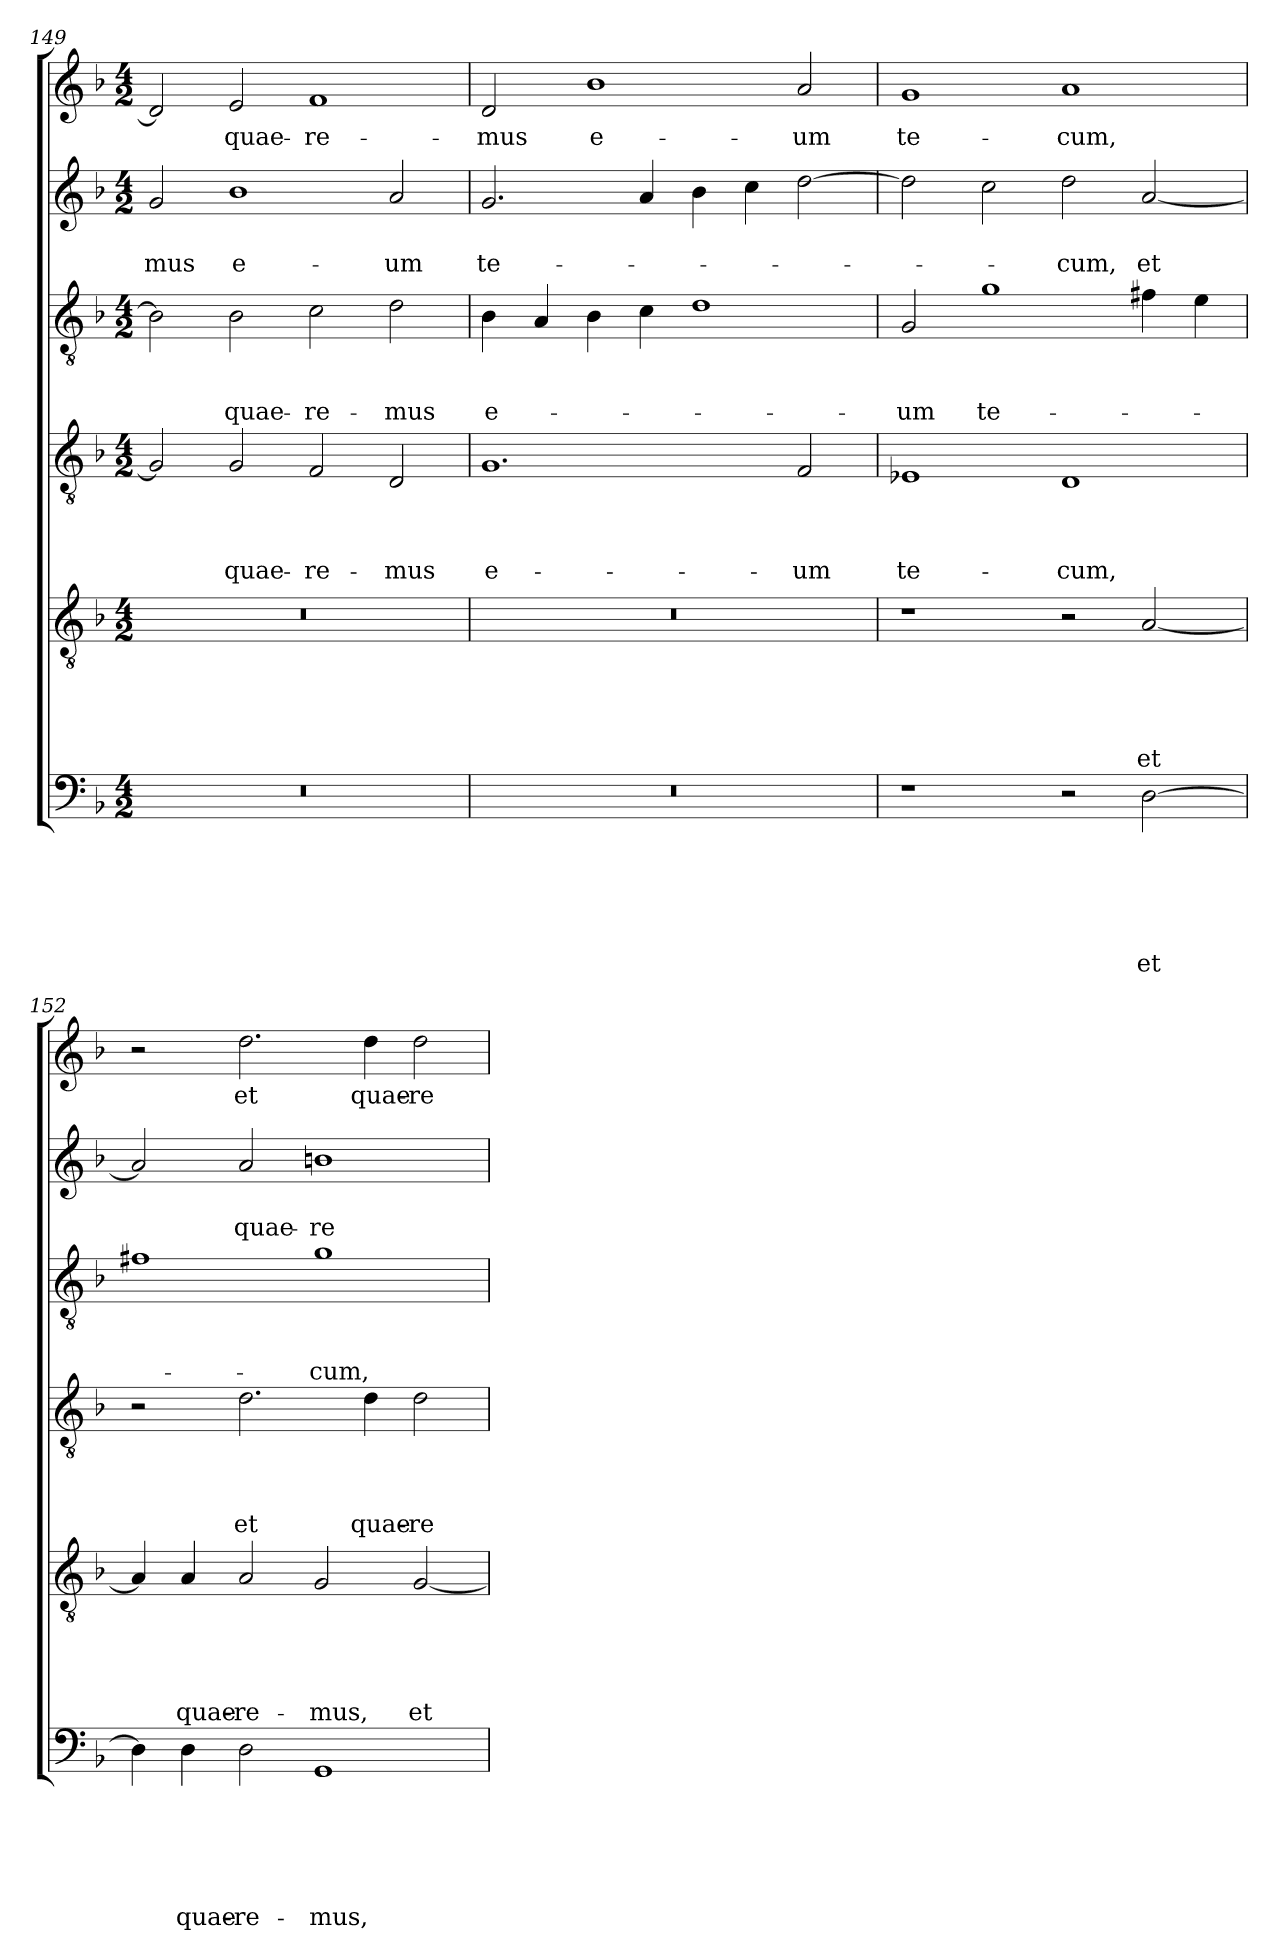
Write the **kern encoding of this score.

**kern	**text	**text	**text	**text	**text	**text	**kern	**text	**text	**text	**text	**text	**kern	**text	**text	**text	**text	**kern	**text	**text	**text	**kern	**text	**text	**kern	**text
*part6	*part6	*part6	*part6	*part6	*part6	*part6	*part5	*part5	*part5	*part5	*part5	*part5	*part4	*part4	*part4	*part4	*part4	*part3	*part3	*part3	*part3	*part2	*part2	*part2	*part1	*part1
*staff6	*staff6	*staff6	*staff6	*staff6	*staff6	*staff6	*staff5	*staff5	*staff5	*staff5	*staff5	*staff5	*staff4	*staff4	*staff4	*staff4	*staff4	*staff3	*staff3	*staff3	*staff3	*staff2	*staff2	*staff2	*staff1	*staff1
*clefF4	*	*	*	*	*	*	*clefGv2	*	*	*	*	*	*clefGv2	*	*	*	*	*clefGv2	*	*	*	*clefG2	*	*	*clefG2	*
*k[b-]	*	*	*	*	*	*	*k[b-]	*	*	*	*	*	*k[b-]	*	*	*	*	*k[b-]	*	*	*	*k[b-]	*	*	*k[b-]	*
*F:	*	*	*	*	*	*	*F:	*	*	*	*	*	*F:	*	*	*	*	*F:	*	*	*	*F:	*	*	*F:	*
*M4/2	*	*	*	*	*	*	*M4/2	*	*	*	*	*	*M4/2	*	*	*	*	*M4/2	*	*	*	*M4/2	*	*	*M4/2	*
=149	=149	=149	=149	=149	=149	=149	=149	=149	=149	=149	=149	=149	=149	=149	=149	=149	=149	=149	=149	=149	=149	=149	=149	=149	=149	=149
!	!	!	!	!	!	!	!	!	!	!	!	!	!	!	!	!	!	!	!	!	!	!	!	!LO:LY:b	!	!
0r	.	.	.	.	.	.	0r	.	.	.	.	.	2G/]	.	.	.	.	2B-\]	.	.	.	2g/	.	-mus	2d/]	.
!	!	!	!	!	!	!	!	!	!	!	!	!	!	!	!	!	!LO:LY:b	!	!	!	!LO:LY:b	!	!	!LO:LY:b	!	!LO:LY:b
.	.	.	.	.	.	.	.	.	.	.	.	.	2G/	.	.	.	quae-	2B-\	.	.	quae-	1b-	.	e-	2e/	quae-
!	!	!	!	!	!	!	!	!	!	!	!	!	!	!	!	!	!LO:LY:b	!	!	!	!LO:LY:b	!	!	!	!	!LO:LY:b
.	.	.	.	.	.	.	.	.	.	.	.	.	2F/	.	.	.	-re-	2c\	.	.	-re-	.	.	.	1f	-re-
!	!	!	!	!	!	!	!	!	!	!	!	!	!	!	!	!	!LO:LY:b	!	!	!	!LO:LY:b	!	!	!LO:LY:b	!	!
.	.	.	.	.	.	.	.	.	.	.	.	.	2D/	.	.	.	-mus	2d\	.	.	-mus	2a/	.	-um	.	.
=150	=150	=150	=150	=150	=150	=150	=150	=150	=150	=150	=150	=150	=150	=150	=150	=150	=150	=150	=150	=150	=150	=150	=150	=150	=150	=150
!	!	!	!	!	!	!	!	!	!	!	!	!	!	!	!	!	!LO:LY:b	!	!	!	!LO:LY:b	!	!	!LO:LY:b	!	!LO:LY:b
0r	.	.	.	.	.	.	0r	.	.	.	.	.	1.G	.	.	.	e-	4B-\	.	.	e-	2.g/	.	te-	2d/	-mus
.	.	.	.	.	.	.	.	.	.	.	.	.	.	.	.	.	.	4A/	.	.	.	.	.	.	.	.
!	!	!	!	!	!	!	!	!	!	!	!	!	!	!	!	!	!	!	!	!	!	!	!	!	!	!LO:LY:b
.	.	.	.	.	.	.	.	.	.	.	.	.	.	.	.	.	.	4B-\	.	.	.	.	.	.	1b-	e-
.	.	.	.	.	.	.	.	.	.	.	.	.	.	.	.	.	.	4c\	.	.	.	4a/	.	.	.	.
.	.	.	.	.	.	.	.	.	.	.	.	.	.	.	.	.	.	1d	.	.	.	4b-\	.	.	.	.
.	.	.	.	.	.	.	.	.	.	.	.	.	.	.	.	.	.	.	.	.	.	4cc\	.	.	.	.
!	!	!	!	!	!	!	!	!	!	!	!	!	!	!	!	!	!LO:LY:b	!	!	!	!	!	!	!	!	!LO:LY:b
.	.	.	.	.	.	.	.	.	.	.	.	.	2F/	.	.	.	-um	.	.	.	.	[2dd\	.	.	2a/	-um
!!LO:LB:g=z
=151	=151	=151	=151	=151	=151	=151	=151	=151	=151	=151	=151	=151	=151	=151	=151	=151	=151	=151	=151	=151	=151	=151	=151	=151	=151	=151
!	!	!	!	!	!	!	!	!	!	!	!	!	!	!	!	!	!LO:LY:b	!	!	!	!LO:LY:b	!	!	!	!	!LO:LY:b
1r	.	.	.	.	.	.	1r	.	.	.	.	.	1E-X	.	.	.	te-	2G/	.	.	-um	2dd\]	.	.	1g	te-
!	!	!	!	!	!	!	!	!	!	!	!	!	!	!	!	!	!	!	!	!	!LO:LY:b	!	!	!	!	!
.	.	.	.	.	.	.	.	.	.	.	.	.	.	.	.	.	.	1g	.	.	te-	2cc\	.	.	.	.
!	!	!	!	!	!	!	!	!	!	!	!	!	!	!	!	!	!LO:LY:b	!	!	!	!	!	!	!LO:LY:b	!	!LO:LY:b
2r	.	.	.	.	.	.	2r	.	.	.	.	.	1D	.	.	.	-cum,	.	.	.	.	2dd\	.	-cum,	1a	-cum,
!	!	!	!	!	!	!LO:LY:b	!	!	!	!	!	!LO:LY:b	!	!	!	!	!	!	!	!	!	!	!	!LO:LY:b	!	!
[2D\	.	.	.	.	.	et	[2A/	.	.	.	.	et	.	.	.	.	.	4f#X\	.	.	.	[2a/	.	et	.	.
.	.	.	.	.	.	.	.	.	.	.	.	.	.	.	.	.	.	4e\	.	.	.	.	.	.	.	.
=152	=152	=152	=152	=152	=152	=152	=152	=152	=152	=152	=152	=152	=152	=152	=152	=152	=152	=152	=152	=152	=152	=152	=152	=152	=152	=152
4D\]	.	.	.	.	.	.	4A/]	.	.	.	.	.	2r	.	.	.	.	1f#X	.	.	.	2a/]	.	.	2r	.
!	!	!	!	!	!	!LO:LY:b	!	!	!	!	!	!LO:LY:b	!	!	!	!	!	!	!	!	!	!	!	!	!	!
4D\	.	.	.	.	.	quae-	4A/	.	.	.	.	quae-	.	.	.	.	.	.	.	.	.	.	.	.	.	.
!	!	!	!	!	!	!LO:LY:b	!	!	!	!	!	!LO:LY:b	!	!	!	!	!LO:LY:b	!	!	!	!	!	!	!LO:LY:b	!	!LO:LY:b
2D\	.	.	.	.	.	-re-	2A/	.	.	.	.	-re-	2.d\	.	.	.	et	.	.	.	.	2a/	.	quae-	2.dd\	et
!	!	!	!	!	!	!LO:LY:b	!	!	!	!	!	!LO:LY:b	!	!	!	!	!	!	!	!	!LO:LY:b	!	!	!LO:LY:b	!	!
1GG	.	.	.	.	.	-mus,	2G/	.	.	.	.	-mus,	.	.	.	.	.	1g	.	.	-cum,	1bn	.	-re-	.	.
!	!	!	!	!	!	!	!	!	!	!	!	!	!	!	!	!	!LO:LY:b	!	!	!	!	!	!	!	!	!LO:LY:b
.	.	.	.	.	.	.	.	.	.	.	.	.	4d\	.	.	.	quae-	.	.	.	.	.	.	.	4dd\	quae-
!	!	!	!	!	!	!	!	!	!	!	!	!LO:LY:b	!	!	!	!	!LO:LY:b	!	!	!	!	!	!	!	!	!LO:LY:b
.	.	.	.	.	.	.	[2G/	.	.	.	.	et	2d\	.	.	.	-re-	.	.	.	.	.	.	.	2dd\	-re-
=	=	=	=	=	=	=	=	=	=	=	=	=	=	=	=	=	=	=	=	=	=	=	=	=	=	=
*-	*-	*-	*-	*-	*-	*-	*-	*-	*-	*-	*-	*-	*-	*-	*-	*-	*-	*-	*-	*-	*-	*-	*-	*-	*-	*-
